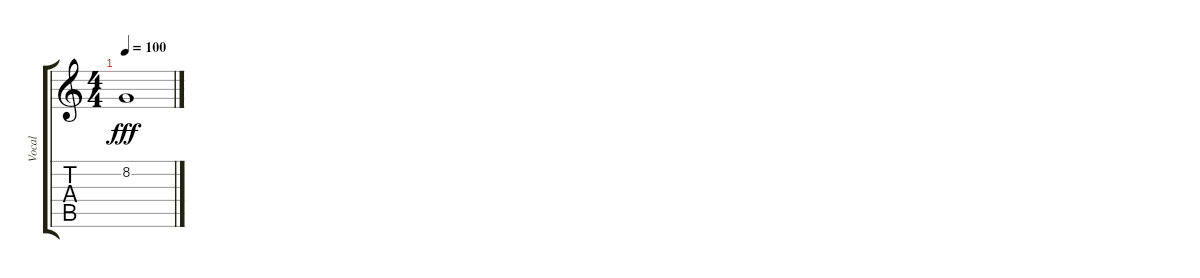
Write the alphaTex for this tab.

\track ("Vocal" "Vocal") {instrument bassoon}
\staff {score tabs}
\tuning (E4 B3 G3 D3 A2 E2) {hide}
\ts (4 4)
\tempo 100
\clef g2
\ks c
8.2.1{dy fff}
